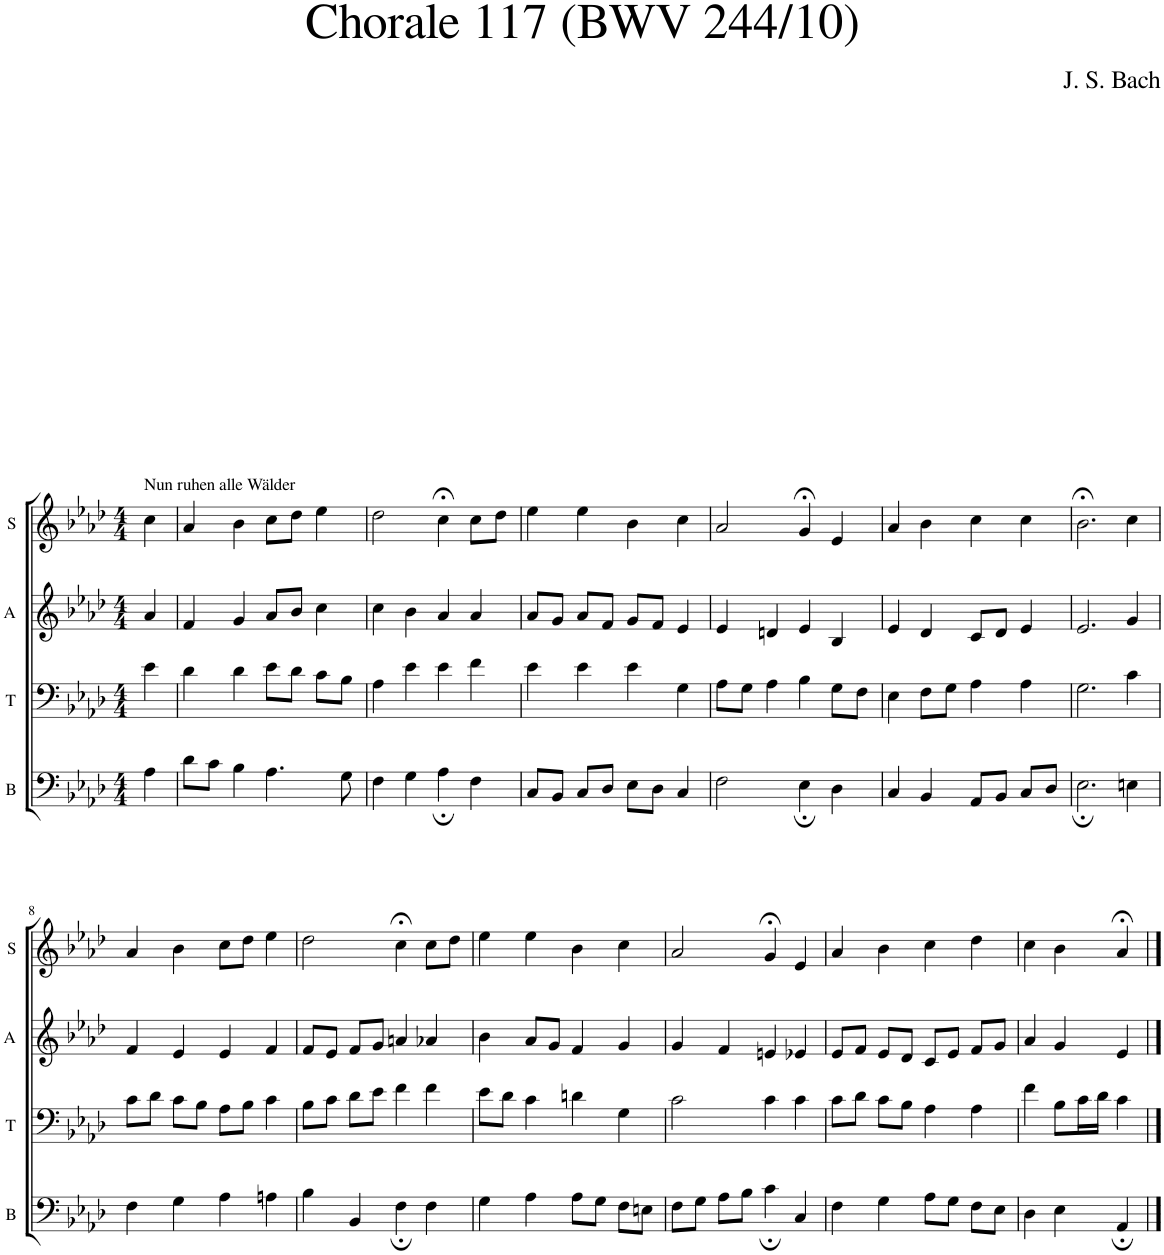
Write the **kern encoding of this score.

**kern	**kern	**kern	**kern
*part4	*part3	*part2	*part1
*staff4	*staff3	*staff2	*staff1
*I"B	*I"T	*I"A	*I"S
*I'B	*I'T	*I'A	*I'S
*clefF4	*clefF4	*clefG2	*clefG2
*k[b-e-a-d-]	*k[b-e-a-d-]	*k[b-e-a-d-]	*k[b-e-a-d-]
*M4/4	*M4/4	*M4/4	*M4/4
=1	=1	=1	=1
!	!	!	!LO:TX:a:t=Nun ruhen alle Wälder
4A-\	4e-\	4a-/	4cc\
=2	=2	=2	=2
8d-\L	4d-\	4f/	4a-/
8c\J	.	.	.
4B-\	4d-\	4g/	4b-\
4.A-\	8e-\L	8a-/L	8cc\L
.	8d-\J	8b-/J	8dd-\J
.	8c\L	4cc\	4ee-\
8G\	8B-\J	.	.
=3	=3	=3	=3
4F\	4A-\	4cc\	2dd-\
4G\	4e-\	4b-\	.
4A-;\	4e-\	4a-/	4cc;<\
4F\	4f\	4a-/	8cc\L
.	.	.	8dd-\J
=4	=4	=4	=4
8C/L	4e-\	8a-/L	4ee-\
8BB-/J	.	8g/J	.
8C/L	4e-\	8a-/L	4ee-\
8D-/J	.	8f/J	.
8E-\L	4e-\	8g/L	4b-\
8D-\J	.	8f/J	.
4C/	4G\	4e-/	4cc\
=5	=5	=5	=5
2F\	8A-\L	4e-/	2a-/
.	8G\J	.	.
.	4A-\	4dn/	.
4E-;\	4B-\	4e-/	4g;</
4D-\	8G\L	4B-/	4e-/
.	8F\J	.	.
=6	=6	=6	=6
4C/	4E-\	4e-/	4a-/
4BB-/	8F\L	4d-/	4b-\
.	8G\J	.	.
8AA-/L	4A-\	8c/L	4cc\
8BB-/J	.	8d-/J	.
8C/L	4A-\	4e-/	4cc\
8D-/J	.	.	.
=7	=7	=7	=7
2.E-;\	2.G\	2.e-/	2.b-;<\
4En\	4c\	4g/	4cc\
!!LO:LB:g=z
=8	=8	=8	=8
4F\	8c\L	4f/	4a-/
.	8d-\J	.	.
4G\	8c\L	4e-/	4b-\
.	8B-\J	.	.
4A-\	8A-\L	4e-/	8cc\L
.	8B-\J	.	8dd-\J
4An\	4c\	4f/	4ee-\
=9	=9	=9	=9
4B-\	8B-\L	8f/L	2dd-\
.	8c\J	8e-/J	.
4BB-/	8d-\L	8f/L	.
.	8e-\J	8g/J	.
4F;\	4f\	4an/	4cc;<\
4F\	4f\	4a-X/	8cc\L
.	.	.	8dd-\J
=10	=10	=10	=10
4G\	8e-\L	4b-\	4ee-\
.	8d-\J	.	.
4A-\	4c\	8a-/L	4ee-\
.	.	8g/J	.
8A-\L	4dn\	4f/	4b-\
8G\J	.	.	.
8F\L	4G\	4g/	4cc\
8En\J	.	.	.
=11	=11	=11	=11
8F\L	2c\	4g/	2a-/
8G\J	.	.	.
8A-\L	.	4f/	.
8B-\J	.	.	.
4c;\	4c\	4en/	4g;</
4C/	4c\	4e-X/	4e-/
=12	=12	=12	=12
4F\	8c\L	8e-/L	4a-/
.	8d-\J	8f/J	.
4G\	8c\L	8e-/L	4b-\
.	8B-\J	8d-/J	.
8A-\L	4A-\	8c/L	4cc\
8G\J	.	8e-/J	.
8F\L	4A-\	8f/L	4dd-\
8E-\J	.	8g/J	.
=13	=13	=13	=13
4D-\	4f\	4a-/	4cc\
4E-\	8B-\L	4g/	4b-\
.	16c\L	.	.
.	16d-\JJ	.	.
4AA-;/	4c\	4e-/	4a-;</
==	==	==	==
*-	*-	*-	*-
